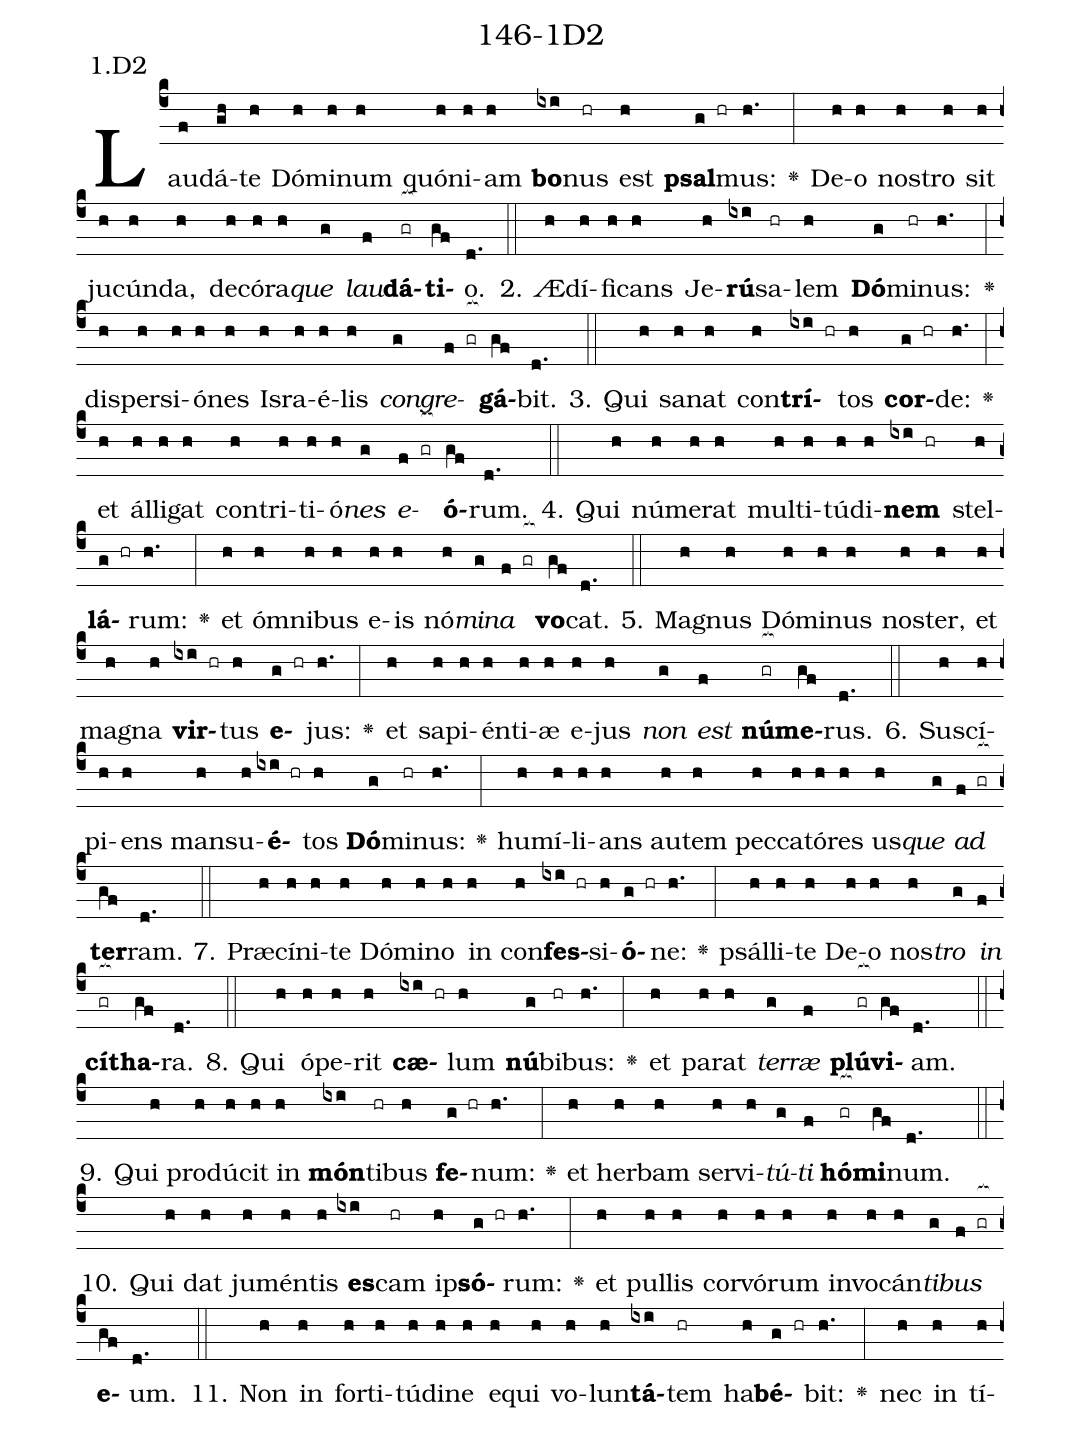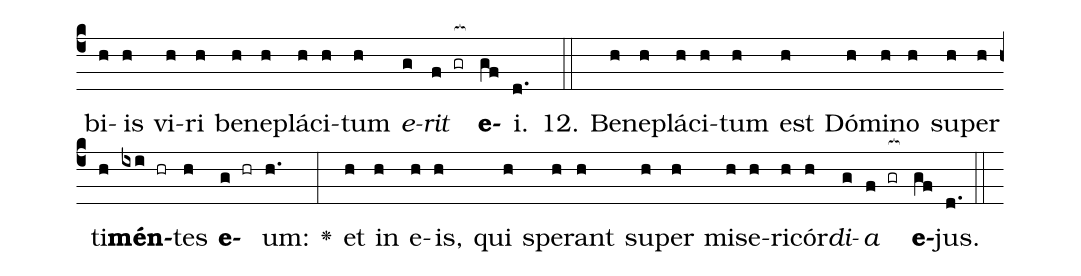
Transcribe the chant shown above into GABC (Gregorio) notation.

name: 146-1D2;
annotation: 1.D2;
%%
(c4)Lau(f)dá(gh)te(h) Dó(h)mi(h)num(h) quón(h)i(h)am(h) <b>bo</b>(ixi)nus(hr) est(h) <b>psal</b>(g hr)mus:(h.) <v>\greheightstar</v>(:) De(h)o(h) nos(h)tro(h) sit(h) ju(h)cún(h)da,(h) de(h)có(h)ra(h)<i>que</i>(g) <i>lau</i>(f)<b>dá</b>(gr[ocb:1{])<b>ti</b>(gf[ocb:0}])o.(d.) (::)
2. Æ(h)dí(h)fi(h)cans(h) Je(h)<b>rú</b>(ixi)sa(hr)lem(h) <b>Dó</b>(g)mi(hr)nus:(h.) <v>\greheightstar</v>(:) di(h)sper(h)si(h)ó(h)nes(h) Is(h)ra(h)é(h)lis(h) <i>con</i>(g)<i>gre</i>(f gr[ocb:1{])<b>gá</b>(gf[ocb:0}])bit.(d.) (::)
3. Qui(h) sa(h)nat(h) con(h)<b>trí</b>(ixi hr)tos(h) <b>cor</b>(g hr)de:(h.) <v>\greheightstar</v>(:) et(h) ál(h)li(h)gat(h) con(h)tri(h)ti(h)ó(h)<i>nes</i>(g) <i>e</i>(f gr[ocb:1{])<b>ó</b>(gf[ocb:0}])rum.(d.) (::)
4. Qui(h) nú(h)me(h)rat(h) mul(h)ti(h)tú(h)di(h)<b>nem</b>(ixi hr) stel(h)<b>lá</b>(g hr)rum:(h.) <v>\greheightstar</v>(:) et(h) óm(h)ni(h)bus(h) e(h)is(h) nó(h)<i>mi</i>(g)<i>na</i>(f gr[ocb:1{]) <b>vo</b>(gf[ocb:0}])cat.(d.) (::)
5. Ma(h)gnus(h) Dó(h)mi(h)nus(h) nos(h)ter,(h) et(h) ma(h)gna(h) <b>vir</b>(ixi hr)tus(h) <b>e</b>(g hr)jus:(h.) <v>\greheightstar</v>(:) et(h) sa(h)pi(h)én(h)ti(h)æ(h) e(h)jus(h) <i>non</i>(g) <i>est</i>(f) <b>nú</b>(gr[ocb:1{])<b>me</b>(gf[ocb:0}])rus.(d.) (::)
6. Su(h)scí(h)pi(h)ens(h) man(h)su(h)<b>é</b>(ixi hr)tos(h) <b>Dó</b>(g)mi(hr)nus:(h.) <v>\greheightstar</v>(:) hu(h)mí(h)li(h)ans(h) au(h)tem(h) pec(h)ca(h)tó(h)res(h) us(h)<i>que</i>(g) <i>ad</i>(f gr[ocb:1{]) <b>ter</b>(gf[ocb:0}])ram.(d.) (::)
7. Præ(h)cí(h)ni(h)te(h) Dó(h)mi(h)no(h) in(h) con(h)<b>fes</b>(ixi hr)si(h)<b>ó</b>(g hr)ne:(h.) <v>\greheightstar</v>(:) psál(h)li(h)te(h) De(h)o(h) nos(h)<i>tro</i>(g) <i>in</i>(f) <b>cí</b>(gr[ocb:1{])<b>tha</b>(gf[ocb:0}])ra.(d.) (::)
8. Qui(h) ó(h)pe(h)rit(h) <b>cæ</b>(ixi hr)lum(h) <b>nú</b>(g)bi(hr)bus:(h.) <v>\greheightstar</v>(:) et(h) pa(h)rat(h) <i>ter</i>(g)<i>ræ</i>(f) <b>plú</b>(gr[ocb:1{])<b>vi</b>(gf[ocb:0}])am.(d.) (::)
9. Qui(h) pro(h)dú(h)cit(h) in(h) <b>món</b>(ixi)ti(hr)bus(h) <b>fe</b>(g hr)num:(h.) <v>\greheightstar</v>(:) et(h) her(h)bam(h) ser(h)vi(h)<i>tú</i>(g)<i>ti</i>(f) <b>hó</b>(gr[ocb:1{])<b>mi</b>(gf[ocb:0}])num.(d.) (::)
10. Qui(h) dat(h) ju(h)mén(h)tis(h) <b>es</b>(ixi)cam(hr) ip(h)<b>só</b>(g hr)rum:(h.) <v>\greheightstar</v>(:) et(h) pul(h)lis(h) cor(h)vó(h)rum(h) in(h)vo(h)cán(h)<i>ti</i>(g)<i>bus</i>(f gr[ocb:1{]) <b>e</b>(gf[ocb:0}])um.(d.) (::)
11. Non(h) in(h) for(h)ti(h)tú(h)di(h)ne(h) e(h)qui(h) vo(h)lun(h)<b>tá</b>(ixi)tem(hr) ha(h)<b>bé</b>(g hr)bit:(h.) <v>\greheightstar</v>(:) nec(h) in(h) tí(h)bi(h)is(h) vi(h)ri(h) be(h)ne(h)plá(h)ci(h)tum(h) <i>e</i>(g)<i>rit</i>(f gr[ocb:1{]) <b>e</b>(gf[ocb:0}])i.(d.) (::)
12. Be(h)ne(h)plá(h)ci(h)tum(h) est(h) Dó(h)mi(h)no(h) su(h)per(h) ti(h)<b>mén</b>(ixi hr)tes(h) <b>e</b>(g hr)um:(h.) <v>\greheightstar</v>(:) et(h) in(h) e(h)is,(h) qui(h) spe(h)rant(h) su(h)per(h) mi(h)se(h)ri(h)cór(h)<i>di</i>(g)<i>a</i>(f gr[ocb:1{]) <b>e</b>(gf[ocb:0}])jus.(d.) (::)
